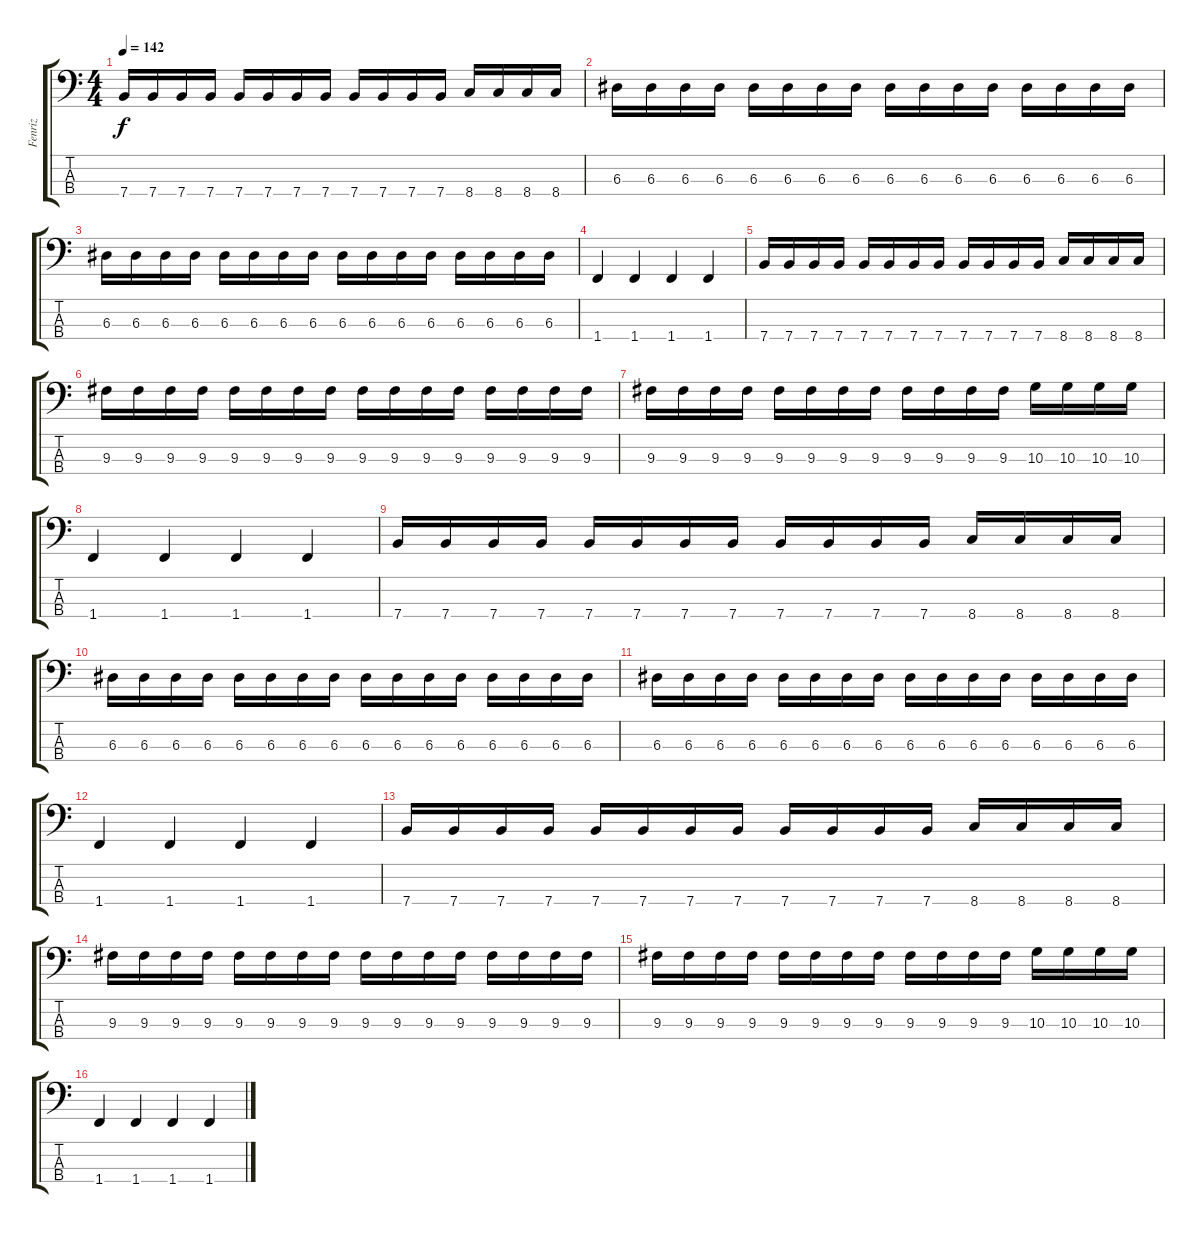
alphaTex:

\track ("Fenriz" "Fenriz") {instrument electricbassfinger}
\staff {score tabs}
\tuning (G2 D2 A1 E1) {hide}
\ts (4 4)
\tempo 142
\clef f4
\ks c
7.4.16{dy f} 7.4.16 7.4.16 7.4.16 7.4.16 7.4.16 7.4.16 7.4.16 7.4.16 7.4.16 7.4.16 7.4.16 8.4.16 8.4.16 8.4.16 8.4.16 |
6.3.16 6.3.16 6.3.16 6.3.16 6.3.16 6.3.16 6.3.16 6.3.16 6.3.16 6.3.16 6.3.16 6.3.16 6.3.16 6.3.16 6.3.16 6.3.16 |
6.3.16 6.3.16 6.3.16 6.3.16 6.3.16 6.3.16 6.3.16 6.3.16 6.3.16 6.3.16 6.3.16 6.3.16 6.3.16 6.3.16 6.3.16 6.3.16 |
1.4.4 1.4.4 1.4.4 1.4.4 |
7.4.16 7.4.16 7.4.16 7.4.16 7.4.16 7.4.16 7.4.16 7.4.16 7.4.16 7.4.16 7.4.16 7.4.16 8.4.16 8.4.16 8.4.16 8.4.16 |
9.3.16 9.3.16 9.3.16 9.3.16 9.3.16 9.3.16 9.3.16 9.3.16 9.3.16 9.3.16 9.3.16 9.3.16 9.3.16 9.3.16 9.3.16 9.3.16 |
9.3.16 9.3.16 9.3.16 9.3.16 9.3.16 9.3.16 9.3.16 9.3.16 9.3.16 9.3.16 9.3.16 9.3.16 10.3.16 10.3.16 10.3.16 10.3.16 |
1.4.4 1.4.4 1.4.4 1.4.4 |
7.4.16 7.4.16 7.4.16 7.4.16 7.4.16 7.4.16 7.4.16 7.4.16 7.4.16 7.4.16 7.4.16 7.4.16 8.4.16 8.4.16 8.4.16 8.4.16 |
6.3.16 6.3.16 6.3.16 6.3.16 6.3.16 6.3.16 6.3.16 6.3.16 6.3.16 6.3.16 6.3.16 6.3.16 6.3.16 6.3.16 6.3.16 6.3.16 |
6.3.16 6.3.16 6.3.16 6.3.16 6.3.16 6.3.16 6.3.16 6.3.16 6.3.16 6.3.16 6.3.16 6.3.16 6.3.16 6.3.16 6.3.16 6.3.16 |
1.4.4 1.4.4 1.4.4 1.4.4 |
7.4.16 7.4.16 7.4.16 7.4.16 7.4.16 7.4.16 7.4.16 7.4.16 7.4.16 7.4.16 7.4.16 7.4.16 8.4.16 8.4.16 8.4.16 8.4.16 |
9.3.16 9.3.16 9.3.16 9.3.16 9.3.16 9.3.16 9.3.16 9.3.16 9.3.16 9.3.16 9.3.16 9.3.16 9.3.16 9.3.16 9.3.16 9.3.16 |
9.3.16 9.3.16 9.3.16 9.3.16 9.3.16 9.3.16 9.3.16 9.3.16 9.3.16 9.3.16 9.3.16 9.3.16 10.3.16 10.3.16 10.3.16 10.3.16 |
1.4.4 1.4.4 1.4.4 1.4.4
